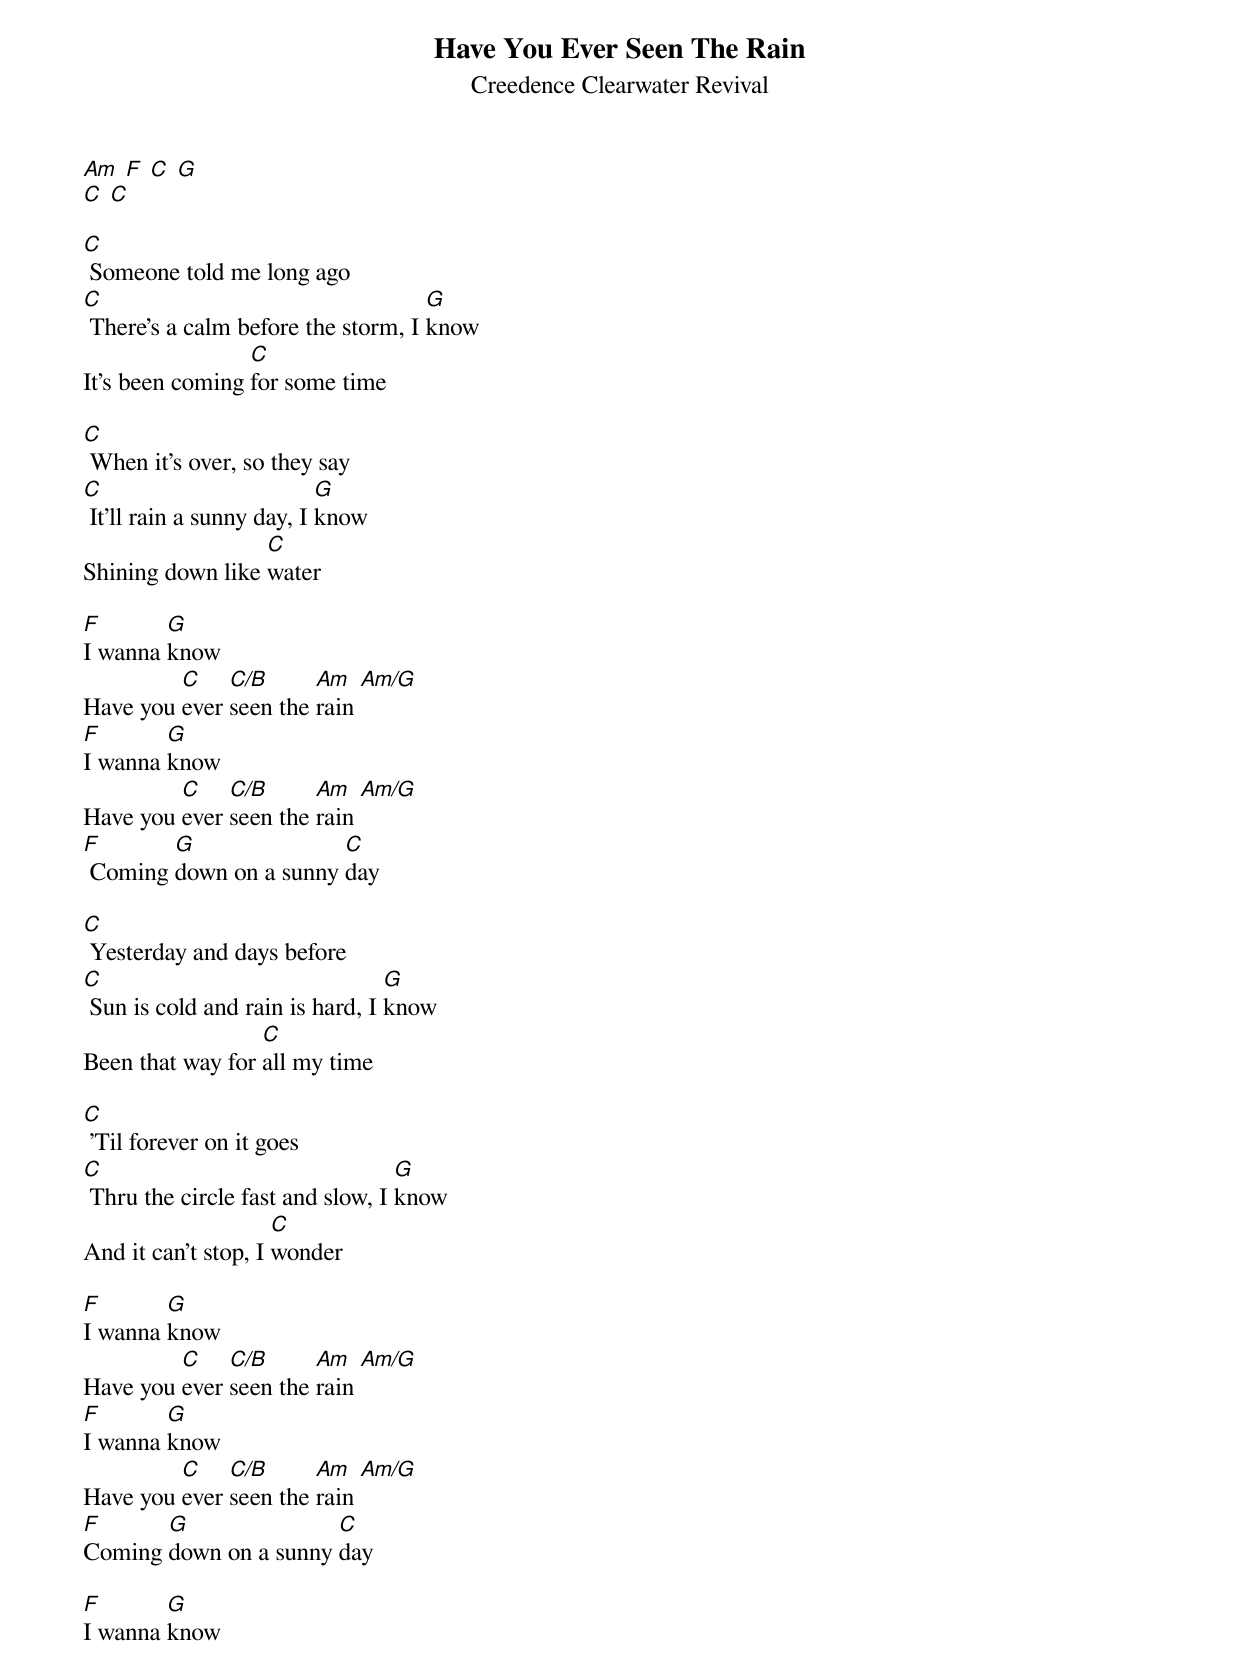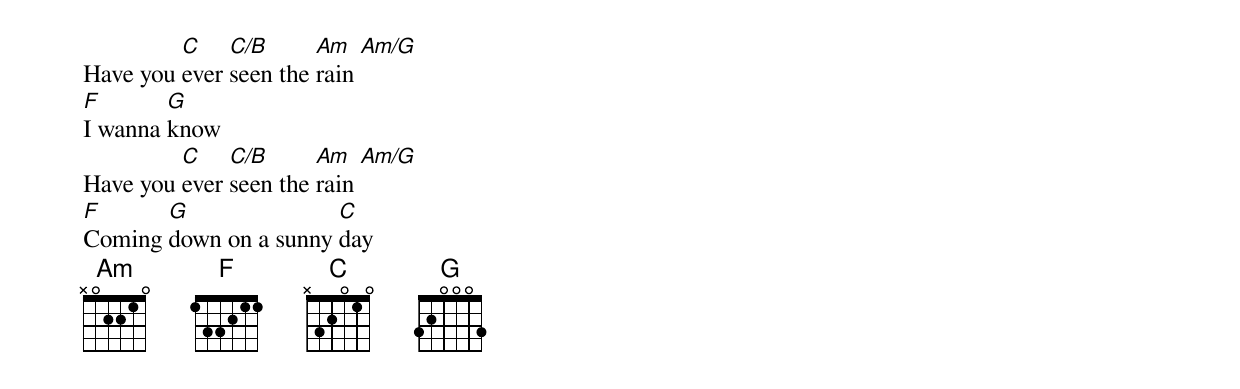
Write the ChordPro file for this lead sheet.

{title: Have You Ever Seen The Rain}
{subtitle: Creedence Clearwater Revival}

[Am] [F] [C] [G]
[C] [C]

[C] Someone told me long ago
[C] There's a calm before the storm, I [G]know
It's been coming [C]for some time

[C] When it's over, so they say
[C] It'll rain a sunny day, I [G]know
Shining down like [C]water

[F]I wanna [G]know
Have you [C]ever [C/B]seen the [Am]rain [Am/G]
[F]I wanna [G]know
Have you [C]ever [C/B]seen the [Am]rain [Am/G]
[F] Coming [G]down on a sunny [C]day

[C] Yesterday and days before
[C] Sun is cold and rain is hard, I [G]know
Been that way for [C]all my time

[C] 'Til forever on it goes
[C] Thru the circle fast and slow, I [G]know
And it can't stop, I [C]wonder

[F]I wanna [G]know
Have you [C]ever [C/B]seen the [Am]rain [Am/G]
[F]I wanna [G]know
Have you [C]ever [C/B]seen the [Am]rain [Am/G]
[F]Coming [G]down on a sunny [C]day

[F]I wanna [G]know
Have you [C]ever [C/B]seen the [Am]rain [Am/G]
[F]I wanna [G]know
Have you [C]ever [C/B]seen the [Am]rain [Am/G]
[F]Coming [G]down on a sunny [C]day
